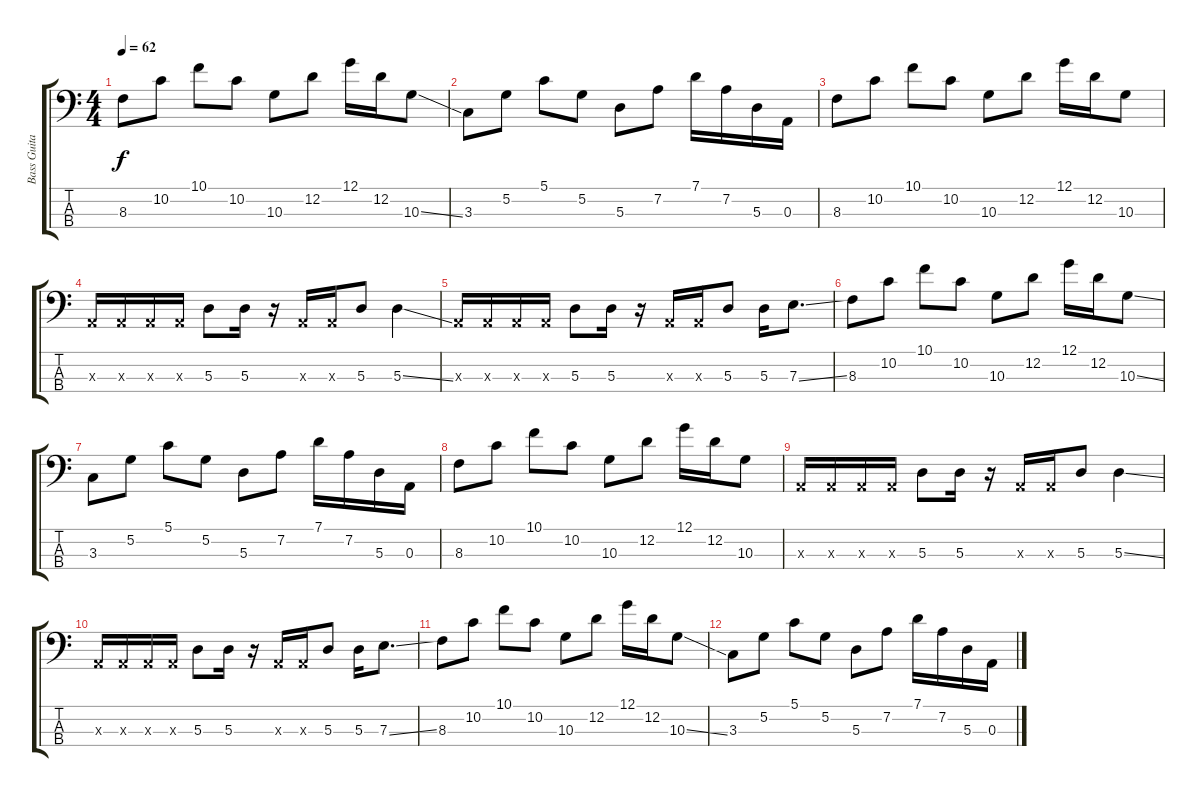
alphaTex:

\track ("Bass Guitar" "Bass Guita") {instrument electricbassfinger}
\staff {score tabs}
\tuning (G2 D2 A1 E1) {hide}
\ts (4 4)
\tempo 62
\clef f4
\ks c
8.3.8{dy f} 10.2.8 10.1.8 10.2.8 10.3.8 12.2.8 12.1.16 12.2.16 10.3{ss}.8 |
3.3.8 5.2.8 5.1.8 5.2.8 5.3.8 7.2.8 7.1.16 7.2.16 5.3.16 0.3.16 |
8.3.8 10.2.8 10.1.8 10.2.8 10.3.8 12.2.8 12.1.16 12.2.16 10.3.8 |
0.3{x}.16 0.3{x}.16 0.3{x}.16 0.3{x}.16 5.3.8 5.3.16 r.16 0.3{x}.16 0.3{x}.16 5.3.8 5.3{ss}.4 |
0.3{x}.16{volume 6} 0.3{x}.16 0.3{x}.16 0.3{x}.16 5.3.8 5.3.16 r.16 0.3{x}.16 0.3{x}.16 5.3.8 5.3.16 7.3{ss}.8{d} |
8.3.8 10.2.8 10.1.8 10.2.8 10.3.8 12.2.8 12.1.16 12.2.16 10.3{ss}.8 |
3.3.8 5.2.8 5.1.8 5.2.8 5.3.8 7.2.8 7.1.16 7.2.16 5.3.16 0.3.16 |
8.3.8 10.2.8 10.1.8 10.2.8 10.3.8 12.2.8 12.1.16 12.2.16 10.3.8 |
0.3{x}.16{volume 0} 0.3{x}.16 0.3{x}.16 0.3{x}.16 5.3.8 5.3.16 r.16 0.3{x}.16 0.3{x}.16 5.3.8 5.3{ss}.4 |
0.3{x}.16 0.3{x}.16 0.3{x}.16 0.3{x}.16 5.3.8 5.3.16 r.16 0.3{x}.16 0.3{x}.16 5.3.8 5.3.16 7.3{ss}.8{d} |
8.3.8 10.2.8 10.1.8 10.2.8 10.3.8 12.2.8 12.1.16 12.2.16 10.3{ss}.8 |
3.3.8 5.2.8 5.1.8 5.2.8 5.3.8 7.2.8 7.1.16 7.2.16 5.3.16 0.3.16
